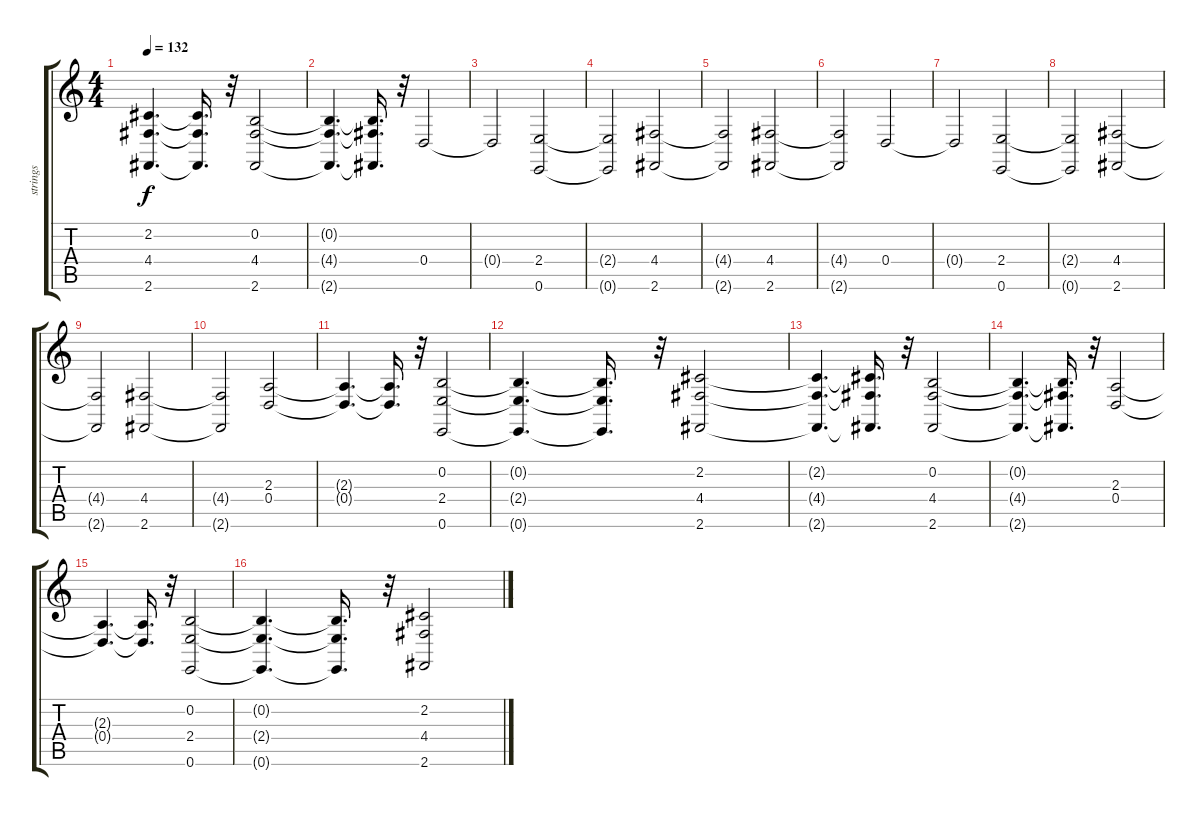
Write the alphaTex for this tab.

\track ("strings" "strings") {instrument stringensemble1}
\staff {score tabs}
\tuning (E4 B3 G3 D3 A2 E2) {hide}
\ts (4 4)
\tempo 132
\clef g2
\ks c
(2.2{t} 4.4{t} 2.6{t}).4{d dy f} (2.2{t} 4.4{t} 2.6{t}).16{d} r.32 (0.2 4.4 2.6).2 |
(0.2{t} 4.4{t} 2.6{t}).4{d} (0.2{t} 4.4{t} 2.6{t}).16{d} r.32 0.4.2 |
0.4{t}.2 (2.4 0.6).2 |
(2.4{t} 0.6{t}).2 (4.4 2.6).2 |
(4.4{t} 2.6{t}).2 (4.4 2.6).2 |
(4.4{t} 2.6{t}).2 0.4.2 |
0.4{t}.2 (2.4 0.6).2 |
(2.4{t} 0.6{t}).2 (4.4 2.6).2 |
(4.4{t} 2.6{t}).2 (4.4 2.6).2 |
(4.4{t} 2.6{t}).2 (2.3 0.4).2 |
(2.3{t} 0.4{t}).4{d} (2.3{t} 0.4{t}).16{d} r.32 (0.2 2.4 0.6).2 |
(0.2{t} 2.4{t} 0.6{t}).4{d} (0.2{t} 2.4{t} 0.6{t}).16{d} r.32 (2.2 4.4 2.6).2 |
(2.2{t} 4.4{t} 2.6{t}).4{d} (2.2{t} 4.4{t} 2.6{t}).16{d} r.32 (0.2 4.4 2.6).2 |
(0.2{t} 4.4{t} 2.6{t}).4{d} (0.2{t} 4.4{t} 2.6{t}).16{d} r.32 (2.3 0.4).2 |
(2.3{t} 0.4{t}).4{d} (2.3{t} 0.4{t}).16{d} r.32 (0.2 2.4 0.6).2 |
(0.2{t} 2.4{t} 0.6{t}).4{d} (0.2{t} 2.4{t} 0.6{t}).16{d} r.32 (2.2 4.4 2.6).2
